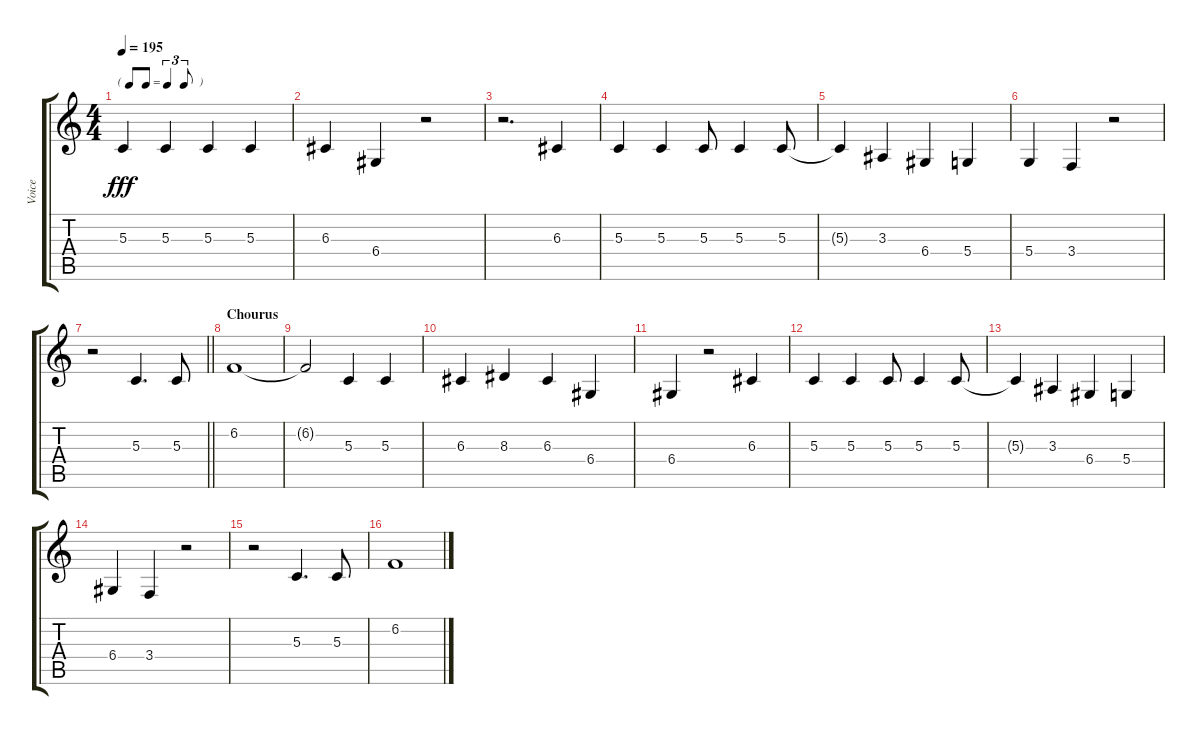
\track ("Voice" "Voice") {instrument drawbarorgan}
\staff {score tabs}
\tuning (E4 B3 G3 D3 A2 E2) {hide}
\ts (4 4)
\tf triplet8th
\tempo 195
\clef g2
\ks c
5.3.4{dy fff} 5.3.4 5.3.4 5.3.4 |
6.3.4 6.4.4 r.2 |
r.2{d} 6.3.4 |
5.3.4 5.3.4 5.3.8 5.3.4 5.3.8 |
5.3{t}.4 3.3.4 6.4.4 5.4.4 |
5.4.4 3.4.4 r.2 |
\barLineRight lightlight
r.2 5.3.4{d} 5.3.8 |
\section ("" "Chourus")
6.2.1 |
6.2{t}.2 5.3.4 5.3.4 |
6.3.4 8.3.4 6.3.4 6.4.4 |
6.4.4 r.2 6.3.4 |
5.3.4 5.3.4 5.3.8 5.3.4 5.3.8 |
5.3{t}.4 3.3.4 6.4.4 5.4.4 |
6.4.4 3.4.4 r.2 |
r.2 5.3.4{d} 5.3.8 |
6.2.1
